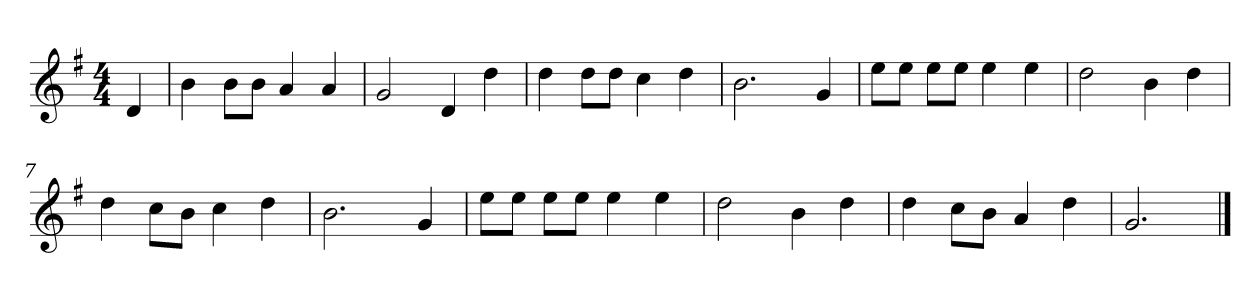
**kern
*part1
*staff1
*k[f#]
*M4/4
*MM120
=
4d
=1
4b
8bL
8bJ
4a
4a
=2
2g
4d
4dd
=3
4dd
8ddL
8ddJ
4cc
4dd
=4
2.b
4g
=5
8eeL
8eeJ
8eeL
8eeJ
4ee
4ee
=6
2dd
4b
4dd
=7
4dd
8ccL
8bJ
4cc
4dd
=8
2.b
4g
=9
8eeL
8eeJ
8eeL
8eeJ
4ee
4ee
=10
2dd
4b
4dd
=11
4dd
8ccL
8bJ
4a
4dd
=12
2.g
==
*-
